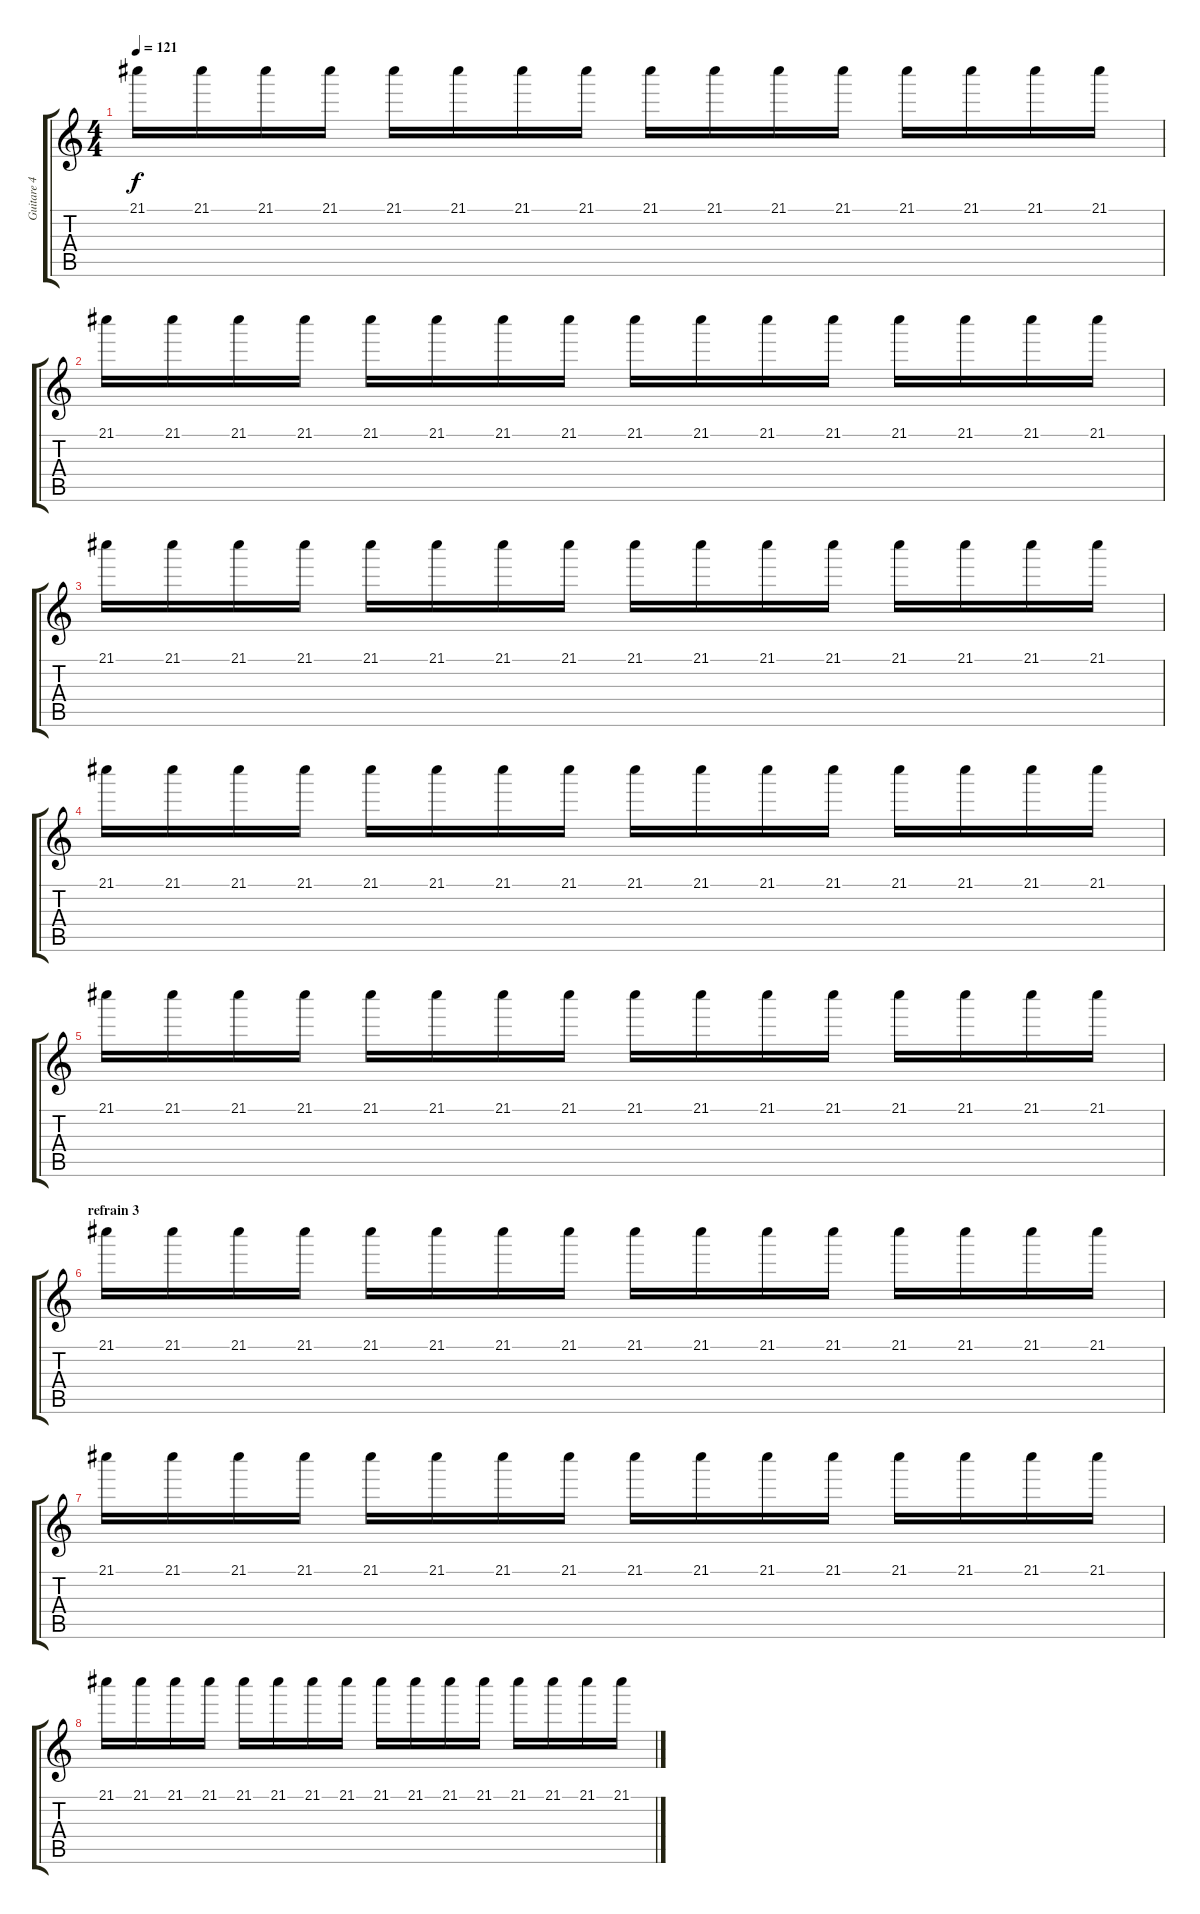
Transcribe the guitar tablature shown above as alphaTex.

\track ("Guitare 4" "Guitare 4") {instrument overdrivenguitar}
\staff {score tabs}
\tuning (E4 B3 G3 D3 A2 E2) {hide}
\ts (4 4)
\tempo 121
\clef g2
\ks c
21.1.16{dy f} 21.1.16 21.1.16 21.1.16 21.1.16 21.1.16 21.1.16 21.1.16 21.1.16 21.1.16 21.1.16 21.1.16 21.1.16 21.1.16 21.1.16 21.1.16 |
21.1.16 21.1.16 21.1.16 21.1.16 21.1.16 21.1.16 21.1.16 21.1.16 21.1.16 21.1.16 21.1.16 21.1.16 21.1.16 21.1.16 21.1.16 21.1.16 |
21.1.16 21.1.16 21.1.16 21.1.16 21.1.16 21.1.16 21.1.16 21.1.16 21.1.16 21.1.16 21.1.16 21.1.16 21.1.16 21.1.16 21.1.16 21.1.16 |
21.1.16 21.1.16 21.1.16 21.1.16 21.1.16 21.1.16 21.1.16 21.1.16 21.1.16 21.1.16 21.1.16 21.1.16 21.1.16 21.1.16 21.1.16 21.1.16 |
21.1.16 21.1.16 21.1.16 21.1.16 21.1.16 21.1.16 21.1.16 21.1.16 21.1.16 21.1.16 21.1.16 21.1.16 21.1.16 21.1.16 21.1.16 21.1.16 |
\section ("" "refrain 3")
21.1.16 21.1.16 21.1.16 21.1.16 21.1.16 21.1.16 21.1.16 21.1.16 21.1.16 21.1.16 21.1.16 21.1.16 21.1.16 21.1.16 21.1.16 21.1.16 |
21.1.16 21.1.16 21.1.16 21.1.16 21.1.16 21.1.16 21.1.16 21.1.16 21.1.16 21.1.16 21.1.16 21.1.16 21.1.16 21.1.16 21.1.16 21.1.16 |
21.1.16 21.1.16 21.1.16 21.1.16 21.1.16 21.1.16 21.1.16 21.1.16 21.1.16 21.1.16 21.1.16 21.1.16 21.1.16 21.1.16 21.1.16 21.1.16
